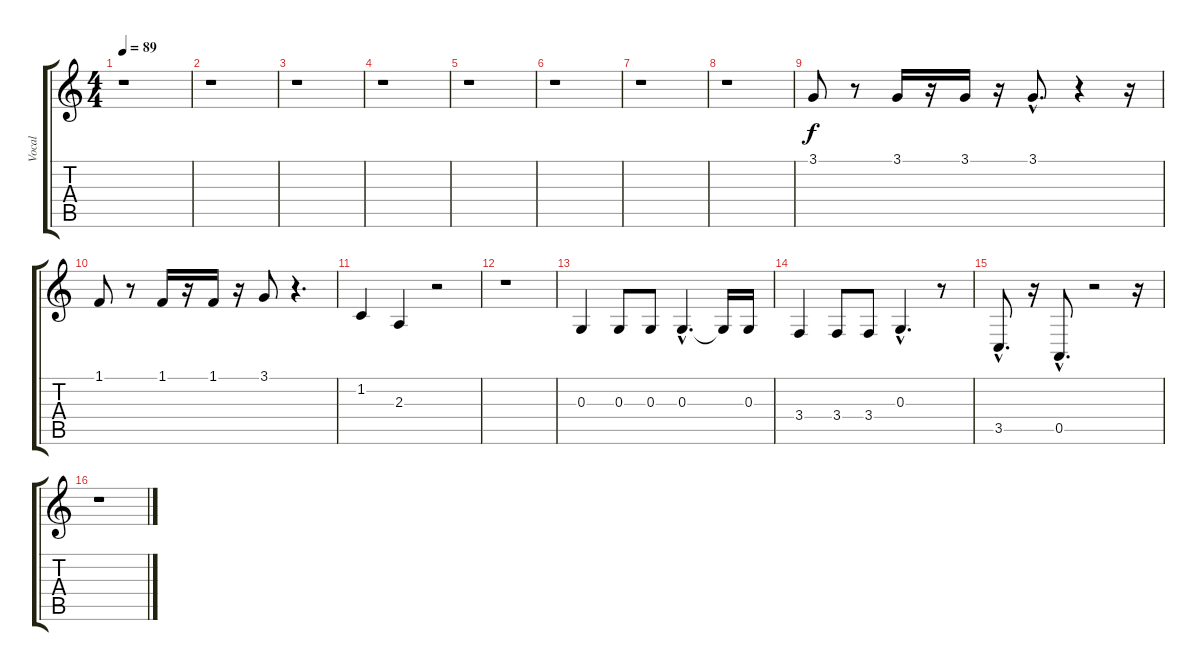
\track ("Vocal" "Vocal") {instrument altosax}
\staff {score tabs}
\tuning (E4 B3 G3 D3 A2 E2) {hide}
\ts (4 4)
\tempo 89
\clef g2
\ks c
r.1{dy f instrument altosax} |
r.1 |
r.1 |
r.1 |
r.1 |
r.1 |
r.1 |
r.1 |
3.1.8 r.8 3.1.16 r.16 3.1.16 r.16 3.1{hac}.8{d} r.4 r.16 |
1.1.8 r.8 1.1.16 r.16 1.1.16 r.16 3.1.8 r.4{d} |
1.2.4 2.3.4 r.2 |
r.1 |
0.3.4 0.3.8 0.3.8 0.3{hac}.4{d} 0.3{t}.16 0.3.16 |
3.4.4 3.4.8 3.4.8 0.3{hac}.4{d} r.8 |
3.5{hac}.8{d} r.16 0.5{hac}.8{d} r.2 r.16 |
r.1
